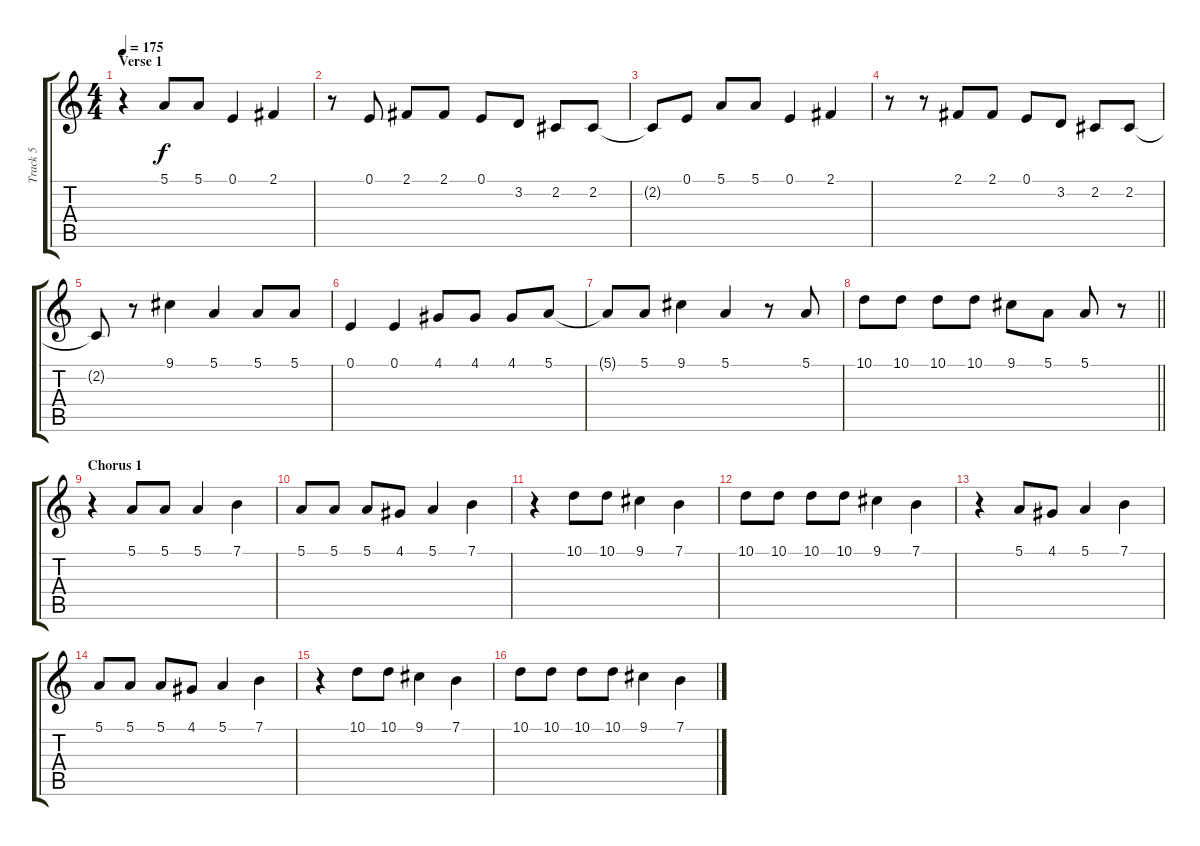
\track ("Track 5" "Track 5") {instrument lead2sawtooth}
\staff {score tabs}
\tuning (E4 B3 G3 D3 A2 E2) {hide}
\ts (4 4)
\section ("" "Verse 1")
\tempo 175
\clef g2
\ks c
r.4{dy f} 5.1.8 5.1.8 0.1.4 2.1.4 |
r.8 0.1.8 2.1.8 2.1.8 0.1.8 3.2.8 2.2.8 2.2.8 |
2.2{t}.8 0.1.8 5.1.8 5.1.8 0.1.4 2.1.4 |
r.8 r.8 2.1.8 2.1.8 0.1.8 3.2.8 2.2.8 2.2.8 |
2.2{t}.8 r.8 9.1.4 5.1.4 5.1.8 5.1.8 |
0.1.4 0.1.4 4.1.8 4.1.8 4.1.8 5.1.8 |
5.1{t}.8 5.1.8 9.1.4 5.1.4 r.8 5.1.8 |
\barLineRight lightlight
10.1.8 10.1.8 10.1.8 10.1.8 9.1.8 5.1.8 5.1.8 r.8 |
\section ("" "Chorus 1")
r.4 5.1.8 5.1.8 5.1.4 7.1.4 |
5.1.8 5.1.8 5.1.8 4.1.8 5.1.4 7.1.4 |
r.4 10.1.8 10.1.8 9.1.4 7.1.4 |
10.1.8 10.1.8 10.1.8 10.1.8 9.1.4 7.1.4 |
r.4 5.1.8 4.1.8 5.1.4 7.1.4 |
5.1.8 5.1.8 5.1.8 4.1.8 5.1.4 7.1.4 |
r.4 10.1.8 10.1.8 9.1.4 7.1.4 |
10.1.8 10.1.8 10.1.8 10.1.8 9.1.4 7.1.4
